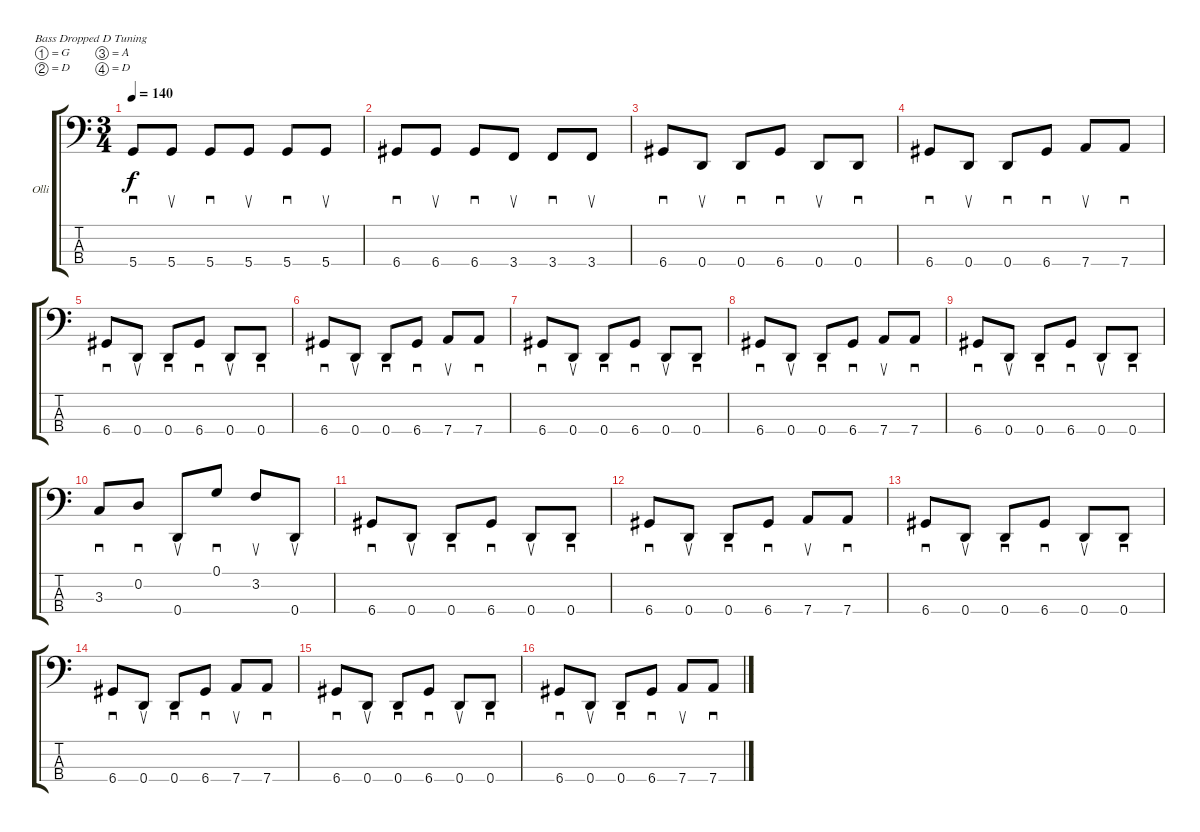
\bracketExtendMode groupsimilarinstruments
\firstSystemTrackNameOrientation horizontal
\otherSystemsTrackNameOrientation horizontal
\track ("Oliver \"Lars\" Riedel" "Olli") {instrument electricbassfinger}
\staff {score tabs}
\tuning (G2 D2 A1 D1)
\ts (3 4)
\tempo 140
\clef f4
\ks c
5.4.8{sd dy f} 5.4.8{su} 5.4.8{sd} 5.4.8{su} 5.4.8{sd} 5.4.8{su} |
6.4.8{sd} 6.4.8{su} 6.4.8{sd} 3.4.8{su} 3.4.8{sd} 3.4.8{su} |
6.4.8{sd} 0.4.8{su} 0.4.8{sd} 6.4.8{sd} 0.4.8{su} 0.4.8{sd} |
6.4.8{sd} 0.4.8{su} 0.4.8{sd} 6.4.8{sd} 7.4.8{su} 7.4.8{sd} |
6.4.8{sd} 0.4.8{su} 0.4.8{sd} 6.4.8{sd} 0.4.8{su} 0.4.8{sd} |
6.4.8{sd} 0.4.8{su} 0.4.8{sd} 6.4.8{sd} 7.4.8{su} 7.4.8{sd} |
6.4.8{sd} 0.4.8{su} 0.4.8{sd} 6.4.8{sd} 0.4.8{su} 0.4.8{sd} |
6.4.8{sd} 0.4.8{su} 0.4.8{sd} 6.4.8{sd} 7.4.8{su} 7.4.8{sd} |
6.4.8{sd} 0.4.8{su} 0.4.8{sd} 6.4.8{sd} 0.4.8{su} 0.4.8{sd} |
3.3.8{sd} 0.2.8{sd} 0.4.8{su} 0.1.8{sd} 3.2.8{su} 0.4.8{su} |
6.4.8{sd} 0.4.8{su} 0.4.8{sd} 6.4.8{sd} 0.4.8{su} 0.4.8{sd} |
6.4.8{sd} 0.4.8{su} 0.4.8{sd} 6.4.8{sd} 7.4.8{su} 7.4.8{sd} |
6.4.8{sd} 0.4.8{su} 0.4.8{sd} 6.4.8{sd} 0.4.8{su} 0.4.8{sd} |
6.4.8{sd} 0.4.8{su} 0.4.8{sd} 6.4.8{sd} 7.4.8{su} 7.4.8{sd} |
6.4.8{sd} 0.4.8{su} 0.4.8{sd} 6.4.8{sd} 0.4.8{su} 0.4.8{sd} |
6.4.8{sd} 0.4.8{su} 0.4.8{sd} 6.4.8{sd} 7.4.8{su} 7.4.8{sd}
